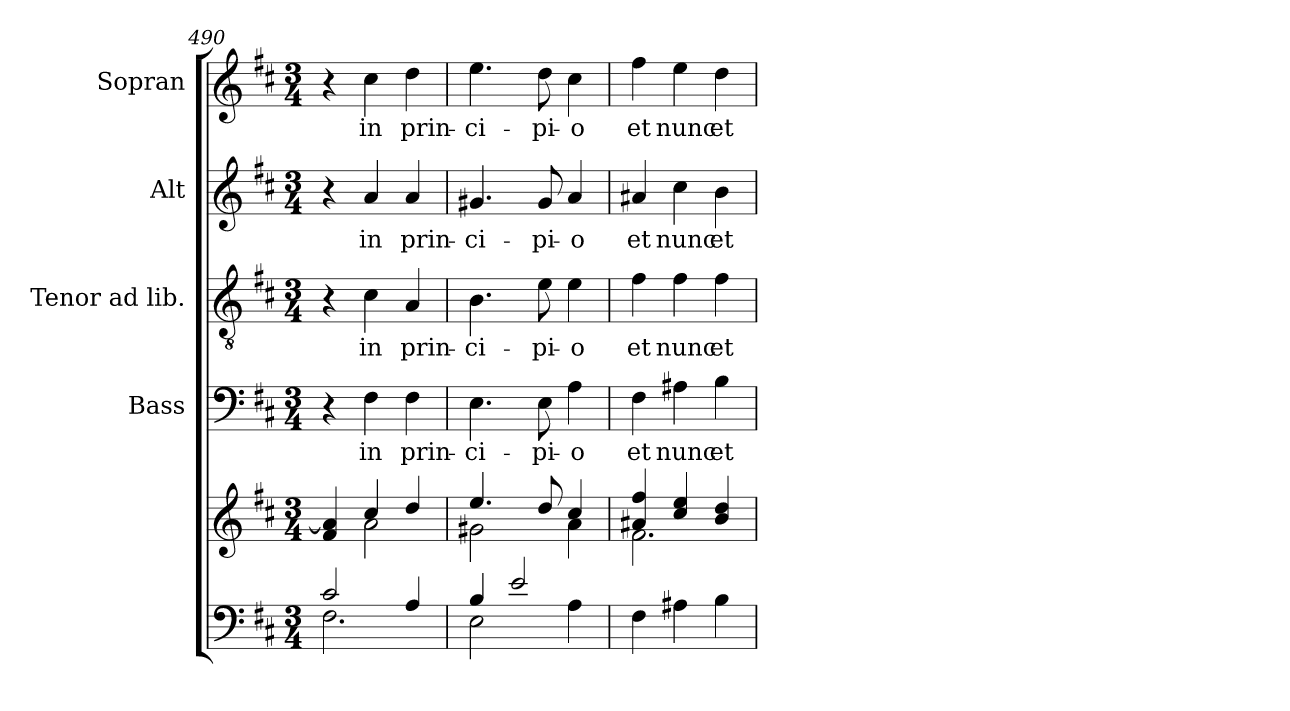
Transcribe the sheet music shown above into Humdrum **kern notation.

**kern	**kern	**kern	**text	**kern	**text	**kern	**text	**kern	**text
*part5	*part5	*part4	*part4	*part3	*part3	*part2	*part2	*part1	*part1
*staff6	*staff5	*staff4	*staff4	*staff3	*staff3	*staff2	*staff2	*staff1	*staff1
*	*	*I"Bass	*	*I"Tenor ad lib.	*	*I"Alt	*	*I"Sopran	*
*	*	*I'B.	*	*I'T.	*	*I'A.	*	*I'S.	*
*clefF4	*clefG2	*clefF4	*	*clefGv2	*	*clefG2	*	*clefG2	*
*k[f#c#]	*k[f#c#]	*k[f#c#]	*	*k[f#c#]	*	*k[f#c#]	*	*k[f#c#]	*
*D:	*D:	*D:	*	*D:	*	*D:	*	*D:	*
*M3/4	*M3/4	*M3/4	*	*M3/4	*	*M3/4	*	*M3/4	*
=490	=490	=490	=490	=490	=490	=490	=490	=490	=490
*^	*^	*	*	*	*	*	*	*	*
2c#/	2.F#\	4f#/ 4a/]	4ryy	4r	.	4r	.	4r	.	4r	.
!	!	!	!	!	!LO:LY:b	!	!LO:LY:b	!	!LO:LY:b	!	!LO:LY:b
.	.	4cc#/	2a\	4F#\	in	4c#\	in	4a/	in	4cc#\	in
!	!	!	!	!	!LO:LY:b	!	!LO:LY:b	!	!LO:LY:b	!	!LO:LY:b
4A/	.	4dd/	.	4F#\	prin-	4A/	prin-	4a/	prin-	4dd\	prin-
=491	=491	=491	=491	=491	=491	=491	=491	=491	=491	=491	=491
!	!	!	!	!	!LO:LY:b	!	!LO:LY:b	!	!LO:LY:b	!	!LO:LY:b
4B/	2E\	4.ee/	2g#X\	4.E\	-ci-	4.B\	-ci-	4.g#X/	-ci-	4.ee\	-ci-
2e/	.	.	.	.	.	.	.	.	.	.	.
!	!	!	!	!	!LO:LY:b	!	!LO:LY:b	!	!LO:LY:b	!	!LO:LY:b
.	.	8dd/	.	8E\	-pi-	8e\	-pi-	8g#/	-pi-	8dd\	-pi-
!	!	!	!	!	!LO:LY:b	!	!LO:LY:b	!	!LO:LY:b	!	!LO:LY:b
.	4A\	4cc#/	4a\	4A\	-o	4e\	-o	4a/	-o	4cc#\	-o
!!LO:LB:g=z
=492	=492	=492	=492	=492	=492	=492	=492	=492	=492	=492	=492
!	!	!	!	!	!LO:LY:b	!	!LO:LY:b	!	!LO:LY:b	!	!LO:LY:b
*v	*v	*	*	*	*	*	*	*	*	*	*
4F#\	4a#X/ 4ff#/	2.f#\	4F#\	et	4f#\	et	4a#X/	et	4ff#\	et
!	!	!	!	!LO:LY:b	!	!LO:LY:b	!	!LO:LY:b	!	!LO:LY:b
4A#X\	4cc#/ 4ee/	.	4A#X\	nunc	4f#\	nunc	4cc#\	nunc	4ee\	nunc
!	!	!	!	!LO:LY:b	!	!LO:LY:b	!	!LO:LY:b	!	!LO:LY:b
4B\	4b/ 4dd/	.	4B\	et	4f#\	et	4b\	et	4dd\	et
*	*v	*v	*	*	*	*	*	*	*	*
=	=	=	=	=	=	=	=	=	=
*-	*-	*-	*-	*-	*-	*-	*-	*-	*-
